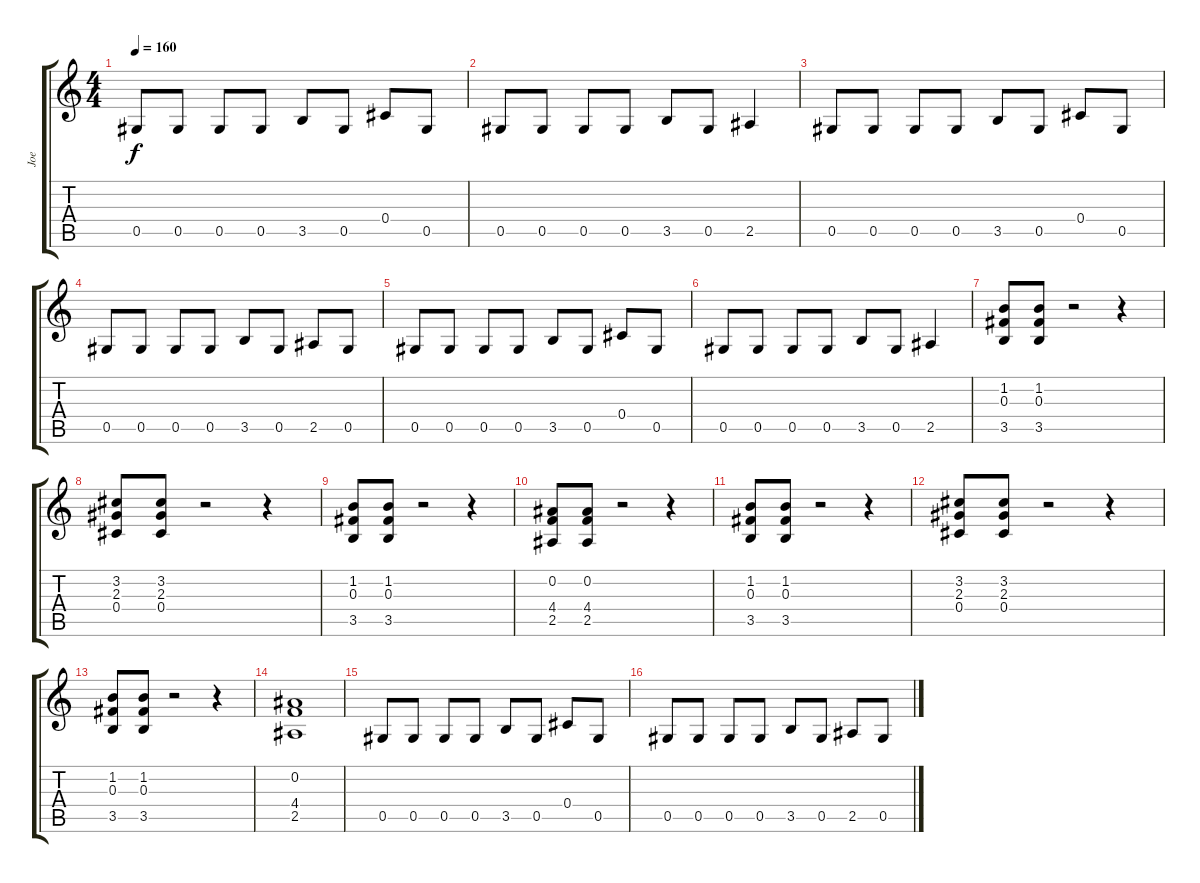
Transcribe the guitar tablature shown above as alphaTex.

\track ("Joe" "Joe") {instrument distortionguitar}
\staff {score tabs}
\tuning (Eb4 Bb3 Gb3 Db3 Ab2 Eb2) {hide}
\ts (4 4)
\tempo 160
\clef g2
\ks c
0.5.8{dy f} 0.5.8 0.5.8 0.5.8 3.5.8 0.5.8 0.4.8 0.5.8 |
0.5.8 0.5.8 0.5.8 0.5.8 3.5.8 0.5.8 2.5.4 |
0.5.8 0.5.8 0.5.8 0.5.8 3.5.8 0.5.8 0.4.8 0.5.8 |
0.5.8 0.5.8 0.5.8 0.5.8 3.5.8 0.5.8 2.5.8 0.5.8 |
0.5.8 0.5.8 0.5.8 0.5.8 3.5.8 0.5.8 0.4.8 0.5.8 |
0.5.8 0.5.8 0.5.8 0.5.8 3.5.8 0.5.8 2.5.4 |
(1.2 0.3 3.5).8 (1.2 0.3 3.5).8 r.2 r.4 |
(3.2 2.3 0.4).8 (3.2 2.3 0.4).8 r.2 r.4 |
(1.2 0.3 3.5).8 (1.2 0.3 3.5).8 r.2 r.4 |
(0.2 4.4 2.5).8 (0.2 4.4 2.5).8 r.2 r.4 |
(1.2 0.3 3.5).8 (1.2 0.3 3.5).8 r.2 r.4 |
(3.2 2.3 0.4).8 (3.2 2.3 0.4).8 r.2 r.4 |
(1.2 0.3 3.5).8 (1.2 0.3 3.5).8 r.2 r.4 |
(0.2 4.4 2.5).1 |
0.5.8 0.5.8 0.5.8 0.5.8 3.5.8 0.5.8 0.4.8 0.5.8 |
0.5.8 0.5.8 0.5.8 0.5.8 3.5.8 0.5.8 2.5.8 0.5.8
